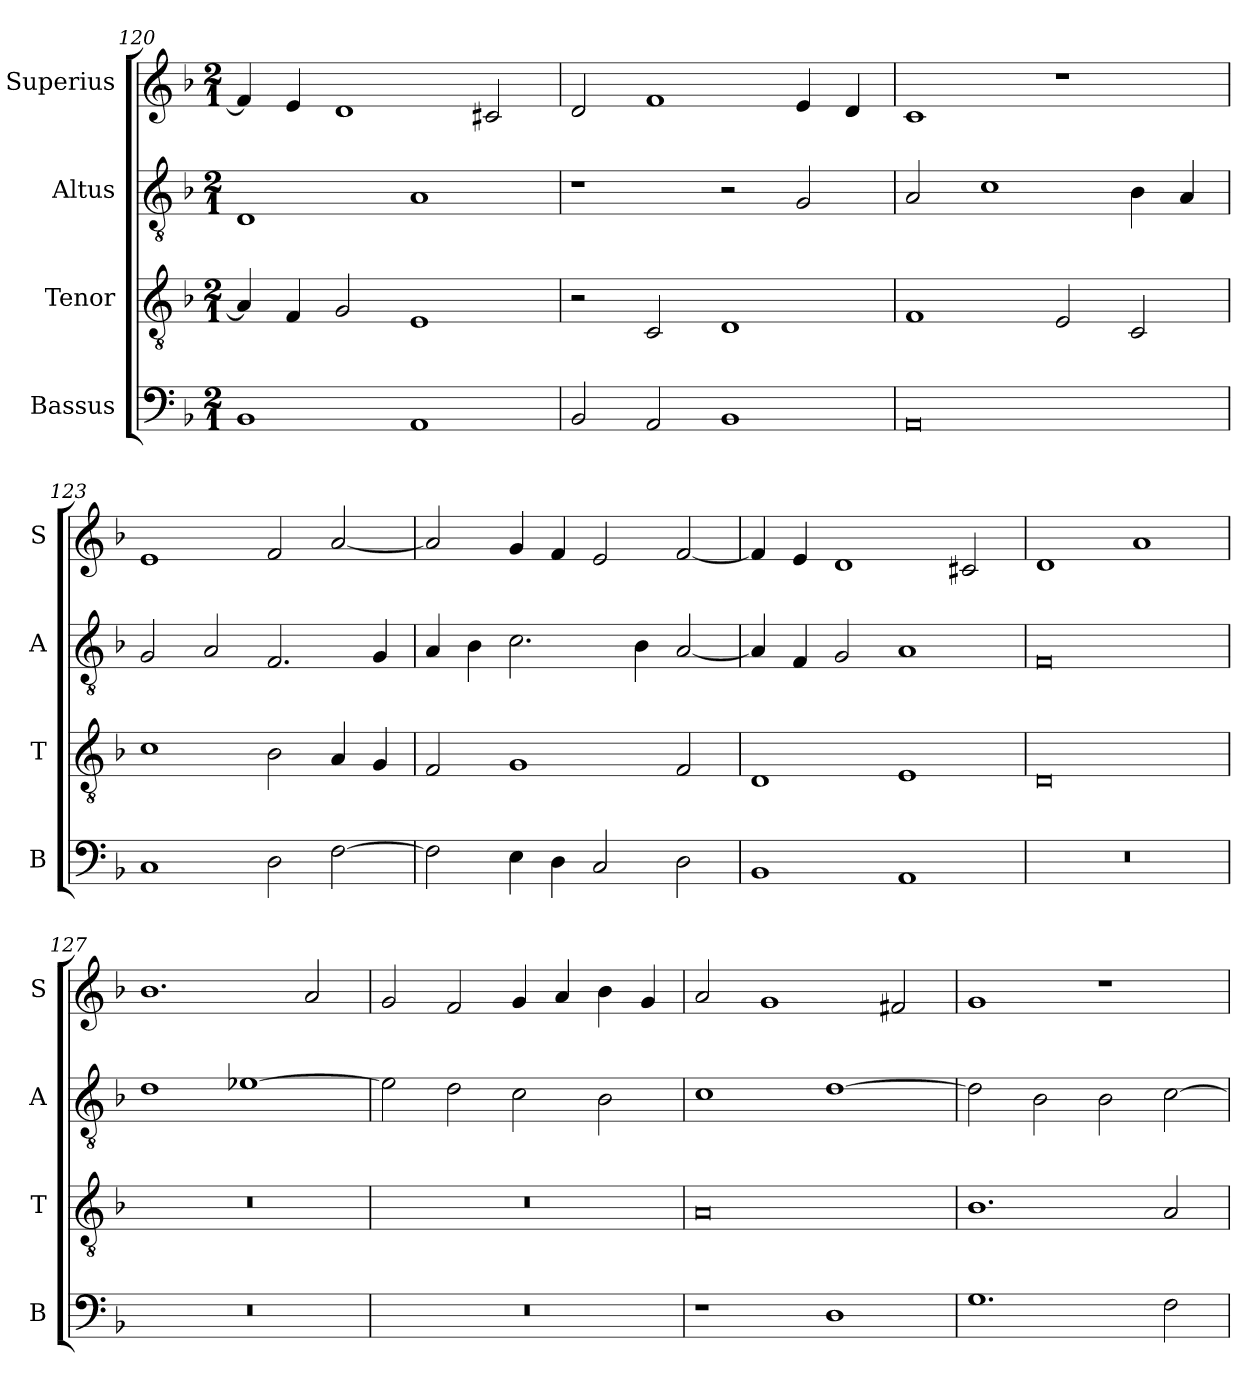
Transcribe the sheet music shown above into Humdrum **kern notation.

**kern	**kern	**kern	**kern
*part4	*part3	*part2	*part1
*staff4	*staff3	*staff2	*staff1
*I"Bassus	*I"Tenor	*I"Altus	*I"Superius
*I'B	*I'T	*I'A	*I'S
*clefF4	*clefGv2	*clefGv2	*clefG2
*k[b-]	*k[b-]	*k[b-]	*k[b-]
*F:	*F:	*F:	*F:
*M2/1	*M2/1	*M2/1	*M2/1
=120	=120	=120	=120
1BB-	4A]	1D	4f]
.	4F	.	4e
.	2G	.	1d
1AA	1E	1A	.
.	.	.	2c#X
=121	=121	=121	=121
2BB-	2r	1r	2d
2AA	2C	.	1f
1BB-	1D	2r	.
.	.	2G	4e
.	.	.	4d
=122	=122	=122	=122
0AA	1F	2A	1c
.	.	1c	.
.	2E	.	1r
.	2C	4B-	.
.	.	4A	.
=123	=123	=123	=123
1C	1c	2G	1e
.	.	2A	.
2D	2B-	2.F	2f
[2F	4A	.	[2a
.	4G	4G	.
=124	=124	=124	=124
2F]	2F	4A	2a]
.	.	4B-	.
4E	1G	2.c	4g
4D	.	.	4f
2C	.	.	2e
.	.	4B-	.
2D	2F	[2A	[2f
=125	=125	=125	=125
1BB-	1D	4A]	4f]
.	.	4F	4e
.	.	2G	1d
1AA	1E	1A	.
.	.	.	2c#X
=126	=126	=126	=126
0r	0D	0F	1d
.	.	.	1a
=127	=127	=127	=127
0r	0r	1d	1.b-
.	.	[1e-X	.
.	.	.	2a
=128	=128	=128	=128
0r	0r	2e-]	2g
.	.	2d	2f
.	.	2c	4g
.	.	.	4a
.	.	2B-	4b-
.	.	.	4g
=129	=129	=129	=129
1r	0A	1c	2a
.	.	.	1g
1D	.	[1d	.
.	.	.	2f#X
=130	=130	=130	=130
1.G	1.B-	2d]	1g
.	.	2B-	.
.	.	2B-	1r
2F	2A	[2c	.
=	=	=	=
*-	*-	*-	*-
